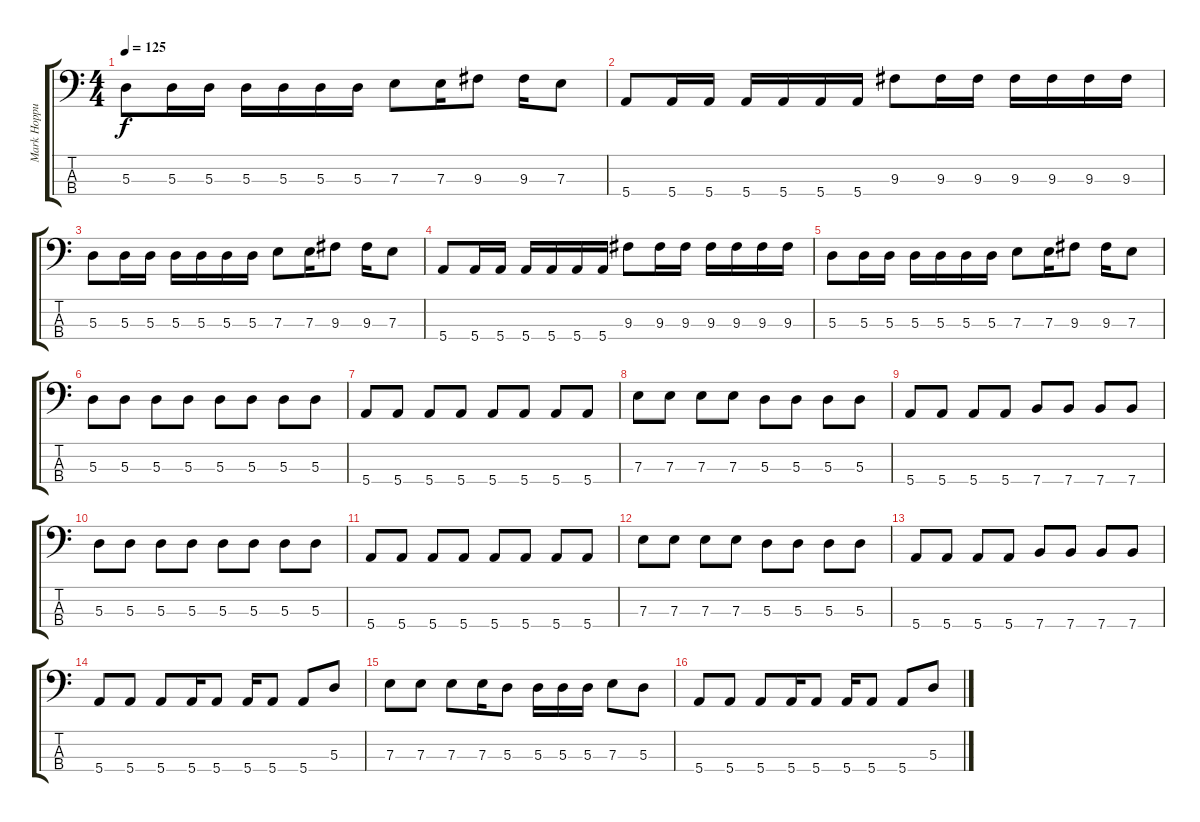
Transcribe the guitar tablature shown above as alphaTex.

\track ("Mark Hoppus - Bass" "Mark Hoppu") {instrument electricbasspick}
\staff {score tabs}
\tuning (G2 D2 A1 E1) {hide}
\ts (4 4)
\tempo 125
\clef f4
\ks c
5.3.8{dy f} 5.3.16 5.3.16 5.3.16 5.3.16 5.3.16 5.3.16 7.3.8 7.3.16 9.3.8 9.3.16 7.3.8 |
5.4.8 5.4.16 5.4.16 5.4.16 5.4.16 5.4.16 5.4.16 9.3.8 9.3.16 9.3.16 9.3.16 9.3.16 9.3.16 9.3.16 |
5.3.8 5.3.16 5.3.16 5.3.16 5.3.16 5.3.16 5.3.16 7.3.8 7.3.16 9.3.8 9.3.16 7.3.8 |
5.4.8 5.4.16 5.4.16 5.4.16 5.4.16 5.4.16 5.4.16 9.3.8 9.3.16 9.3.16 9.3.16 9.3.16 9.3.16 9.3.16 |
5.3.8 5.3.16 5.3.16 5.3.16 5.3.16 5.3.16 5.3.16 7.3.8 7.3.16 9.3.8 9.3.16 7.3.8 |
5.3.8 5.3.8 5.3.8 5.3.8 5.3.8 5.3.8 5.3.8 5.3.8 |
5.4.8 5.4.8 5.4.8 5.4.8 5.4.8 5.4.8 5.4.8 5.4.8 |
7.3.8 7.3.8 7.3.8 7.3.8 5.3.8 5.3.8 5.3.8 5.3.8 |
5.4.8 5.4.8 5.4.8 5.4.8 7.4.8 7.4.8 7.4.8 7.4.8 |
5.3.8 5.3.8 5.3.8 5.3.8 5.3.8 5.3.8 5.3.8 5.3.8 |
5.4.8 5.4.8 5.4.8 5.4.8 5.4.8 5.4.8 5.4.8 5.4.8 |
7.3.8 7.3.8 7.3.8 7.3.8 5.3.8 5.3.8 5.3.8 5.3.8 |
5.4.8 5.4.8 5.4.8 5.4.8 7.4.8 7.4.8 7.4.8 7.4.8 |
5.4.8 5.4.8 5.4.8 5.4.16 5.4.8 5.4.16 5.4.8 5.4.8 5.3.8 |
7.3.8 7.3.8 7.3.8 7.3.16 5.3.8 5.3.16 5.3.16 5.3.16 7.3.8 5.3.8 |
5.4.8 5.4.8 5.4.8 5.4.16 5.4.8 5.4.16 5.4.8 5.4.8 5.3.8
